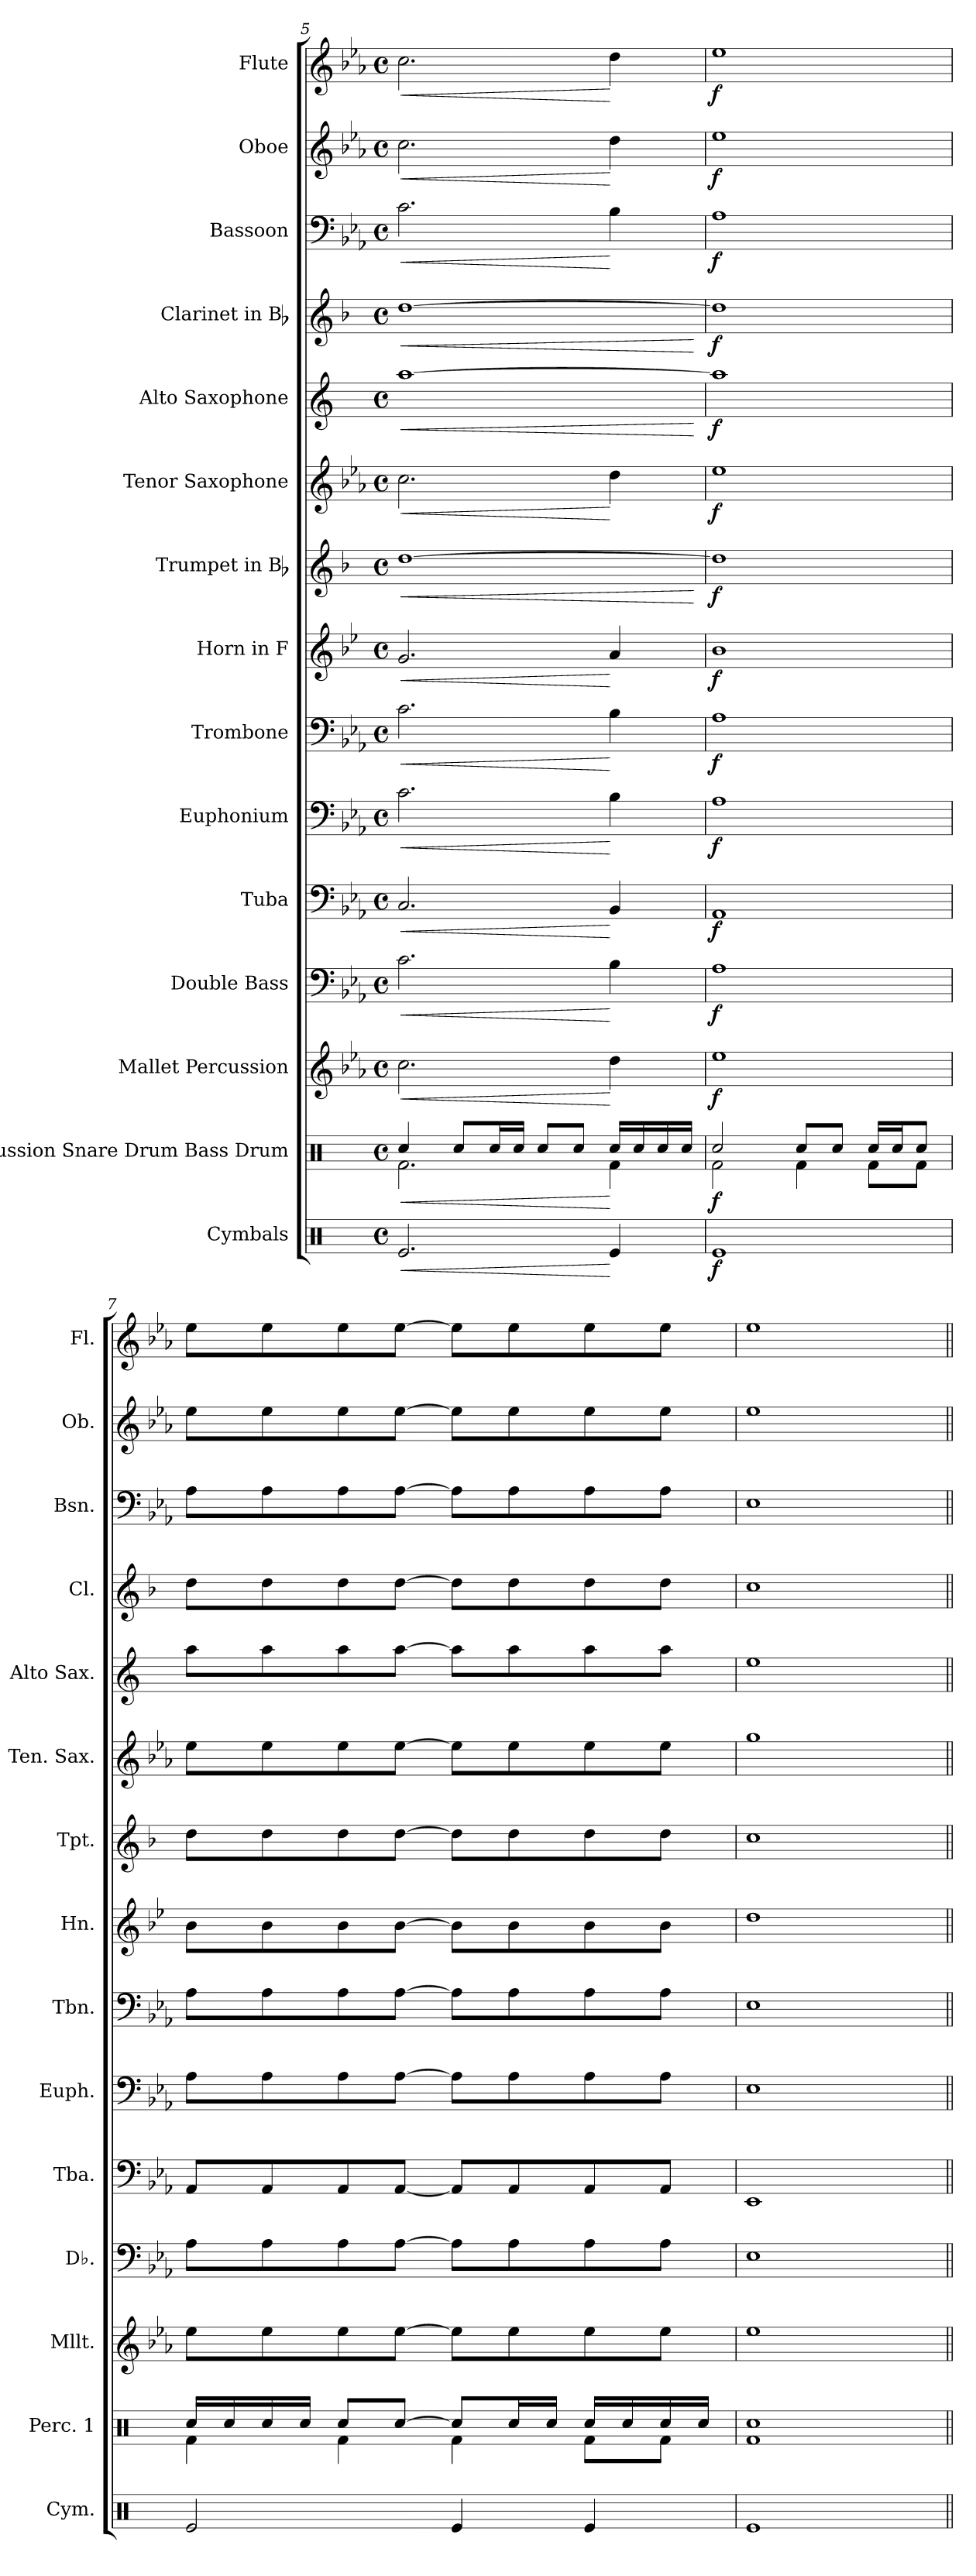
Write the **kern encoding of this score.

**kern	**dynam	**kern	**dynam	**kern	**dynam	**kern	**dynam	**kern	**dynam	**kern	**dynam	**kern	**dynam	**kern	**dynam	**kern	**dynam	**kern	**dynam	**kern	**dynam	**kern	**dynam	**kern	**dynam	**kern	**dynam	**kern	**dynam
*part15	*part15	*part14	*part14	*part13	*part13	*part12	*part12	*part11	*part11	*part10	*part10	*part9	*part9	*part8	*part8	*part7	*part7	*part6	*part6	*part5	*part5	*part4	*part4	*part3	*part3	*part2	*part2	*part1	*part1
*staff15	*staff15	*staff14	*staff14	*staff13	*staff13	*staff12	*staff12	*staff11	*staff11	*staff10	*staff10	*staff9	*staff9	*staff8	*staff8	*staff7	*staff7	*staff6	*staff6	*staff5	*staff5	*staff4	*staff4	*staff3	*staff3	*staff2	*staff2	*staff1	*staff1
*I"Cymbals	*	*I"Percussion Snare Drum Bass Drum	*	*I"Mallet Percussion	*	*I"Double Bass	*	*I"Tuba	*	*I"Euphonium	*	*I"Trombone	*	*I"Horn in F	*	*I"Trumpet in Bb	*	*I"Tenor Saxophone	*	*I"Alto Saxophone	*	*I"Clarinet in Bb	*	*I"Bassoon	*	*I"Oboe	*	*I"Flute	*
*I'Cym.	*	*I'Perc. 1	*	*I'Mllt.	*	*I'Db.	*	*I'Tba.	*	*I'Euph.	*	*I'Tbn.	*	*I'Hn.	*	*I'Tpt.	*	*I'Ten. Sax.	*	*I'Alto Sax.	*	*I'Cl.	*	*I'Bsn.	*	*I'Ob.	*	*I'Fl.	*
!!LO:PB:g=z
*clefX	*	*clefX	*	*clefG2	*	*clefF4	*	*clefF4	*	*clefF4	*	*clefF4	*	*clefG2	*	*clefG2	*	*clefG2	*	*clefG2	*	*clefG2	*	*clefF4	*	*clefG2	*	*clefG2	*
*	*	*	*	*ITrd-14c-24	*	*ITrd7c12	*	*	*	*	*	*	*	*ITrd4c7	*	*ITrd1c2	*	*ITrd8c14	*	*ITrd5c9	*	*ITrd1c2	*	*	*	*	*	*	*
*k[]	*	*k[]	*	*k[b-e-a-]	*	*k[b-e-a-]	*	*k[b-e-a-]	*	*k[b-e-a-]	*	*k[b-e-a-]	*	*k[b-e-a-]	*	*k[b-e-a-]	*	*k[b-e-a-]	*	*k[b-e-a-]	*	*k[b-e-a-]	*	*k[b-e-a-]	*	*k[b-e-a-]	*	*k[b-e-a-]	*
*C:	*	*C:	*	*E-:	*	*E-:	*	*E-:	*	*E-:	*	*E-:	*	*E-:	*	*E-:	*	*E-:	*	*E-:	*	*E-:	*	*E-:	*	*E-:	*	*E-:	*
*M4/4	*	*M4/4	*	*M4/4	*	*M4/4	*	*M4/4	*	*M4/4	*	*M4/4	*	*M4/4	*	*M4/4	*	*M4/4	*	*M4/4	*	*M4/4	*	*M4/4	*	*M4/4	*	*M4/4	*
*met(c)	*	*met(c)	*	*met(c)	*	*met(c)	*	*met(c)	*	*met(c)	*	*met(c)	*	*met(c)	*	*met(c)	*	*met(c)	*	*met(c)	*	*met(c)	*	*met(c)	*	*met(c)	*	*met(c)	*
=5	=5	=5	=5	=5	=5	=5	=5	=5	=5	=5	=5	=5	=5	=5	=5	=5	=5	=5	=5	=5	=5	=5	=5	=5	=5	=5	=5	=5	=5
!	!LO:HP:b	!	!LO:HP:b	!	!LO:HP:b	!	!LO:HP:b	!	!LO:HP:b	!	!LO:HP:b	!	!LO:HP:b	!	!LO:HP:b	!	!LO:HP:b	!	!LO:HP:b	!	!LO:HP:b	!	!LO:HP:b	!	!LO:HP:b	!	!LO:HP:b	!	!LO:HP:b
*	*	*^	*	*	*	*	*	*	*	*	*	*	*	*	*	*	*	*	*	*	*	*	*	*	*	*	*	*	*
2.Rei/	<	4Rcci/	2.Rfi\	<	2.cccci\	<	2.Ci\	<	2.Ci/	<	2.ci\	<	2.ci\	<	2.ci/	<	[>1cci	<	2.ci\	<	[>1cci	<	[>1cci	<	2.ci\	<	2.cci\	<	2.cci\	<
.	.	8Rcci/L	.	.	.	.	.	.	.	.	.	.	.	.	.	.	.	.	.	.	.	.	.	.	.	.	.	.	.	.
.	.	16Rcci/L	.	.	.	.	.	.	.	.	.	.	.	.	.	.	.	.	.	.	.	.	.	.	.	.	.	.	.	.
.	.	16Rcci/JJ	.	.	.	.	.	.	.	.	.	.	.	.	.	.	.	.	.	.	.	.	.	.	.	.	.	.	.	.
.	.	8Rcci/L	.	.	.	.	.	.	.	.	.	.	.	.	.	.	.	.	.	.	.	.	.	.	.	.	.	.	.	.
.	.	8Rcci/J	.	.	.	.	.	.	.	.	.	.	.	.	.	.	.	.	.	.	.	.	.	.	.	.	.	.	.	.
4Rei/	[	16Rcci/LL	4Rfi\	[	4ddddi\	[	4BB-i\	[	4BB-i/	[	4B-i\	[	4B-i\	[	4di/	[	.	.	4di\	[	.	.	.	.	4B-i\	[	4ddi\	[	4ddi\	[
.	.	16Rcci/	.	.	.	.	.	.	.	.	.	.	.	.	.	.	.	.	.	.	.	.	.	.	.	.	.	.	.	.
.	.	16Rcci/	.	.	.	.	.	.	.	.	.	.	.	.	.	.	.	.	.	.	.	.	.	.	.	.	.	.	.	.
.	.	16Rcci/JJ	.	.	.	.	.	.	.	.	.	.	.	.	.	.	.	.	.	.	.	.	.	.	.	.	.	.	.	.
*	*	*v	*v	*	*	*	*	*	*	*	*	*	*	*	*	*	*	*	*	*	*	*	*	*	*	*	*	*	*	*
.	.	.	.	.	.	.	.	.	.	.	.	.	.	.	.	.	[	.	.	.	[	.	[	.	.	.	.	.	.
=6	=6	=6	=6	=6	=6	=6	=6	=6	=6	=6	=6	=6	=6	=6	=6	=6	=6	=6	=6	=6	=6	=6	=6	=6	=6	=6	=6	=6	=6
*	*	*^	*	*	*	*	*	*	*	*	*	*	*	*	*	*	*	*	*	*	*	*	*	*	*	*	*	*	*
1Rei	f	2Rcci/	2Rfi\	f	1eeee-i	f	1AA-i	f	1AA-i	f	1A-i	f	1A-i	f	1e-i	f	1cci]	f	1e-i	f	1cci]	f	1cci]	f	1A-i	f	1ee-i	f	1ee-i	f
.	.	8Rcci/L	4Rfi\	.	.	.	.	.	.	.	.	.	.	.	.	.	.	.	.	.	.	.	.	.	.	.	.	.	.	.
.	.	8Rcci/J	.	.	.	.	.	.	.	.	.	.	.	.	.	.	.	.	.	.	.	.	.	.	.	.	.	.	.	.
.	.	16Rcci/LL	8Rfi\L	.	.	.	.	.	.	.	.	.	.	.	.	.	.	.	.	.	.	.	.	.	.	.	.	.	.	.
.	.	16Rcci/J	.	.	.	.	.	.	.	.	.	.	.	.	.	.	.	.	.	.	.	.	.	.	.	.	.	.	.	.
.	.	8Rcci/J	8Rfi\J	.	.	.	.	.	.	.	.	.	.	.	.	.	.	.	.	.	.	.	.	.	.	.	.	.	.	.
=7	=7	=7	=7	=7	=7	=7	=7	=7	=7	=7	=7	=7	=7	=7	=7	=7	=7	=7	=7	=7	=7	=7	=7	=7	=7	=7	=7	=7	=7	=7
2Rei/	.	16Rcci/LL	4Rfi\	.	8eeee-i\L	.	8AA-i\L	.	8AA-i/L	.	8A-i\L	.	8A-i\L	.	8e-i\L	.	8cci\L	.	8e-i\L	.	8cci\L	.	8cci\L	.	8A-i\L	.	8ee-i\L	.	8ee-i\L	.
.	.	16Rcci/	.	.	.	.	.	.	.	.	.	.	.	.	.	.	.	.	.	.	.	.	.	.	.	.	.	.	.	.
.	.	16Rcci/	.	.	8eeee-i\	.	8AA-i\	.	8AA-i/	.	8A-i\	.	8A-i\	.	8e-i\	.	8cci\	.	8e-i\	.	8cci\	.	8cci\	.	8A-i\	.	8ee-i\	.	8ee-i\	.
.	.	16Rcci/JJ	.	.	.	.	.	.	.	.	.	.	.	.	.	.	.	.	.	.	.	.	.	.	.	.	.	.	.	.
.	.	8Rcci/L	4Rfi\	.	8eeee-i\	.	8AA-i\	.	8AA-i/	.	8A-i\	.	8A-i\	.	8e-i\	.	8cci\	.	8e-i\	.	8cci\	.	8cci\	.	8A-i\	.	8ee-i\	.	8ee-i\	.
.	.	[>8Rcci/J	.	.	[>8eeee-i\J	.	[>8AA-i\J	.	[<8AA-i/J	.	[>8A-i\J	.	[>8A-i\J	.	[>8e-i\J	.	[>8cci\J	.	[>8e-i\J	.	[>8cci\J	.	[>8cci\J	.	[>8A-i\J	.	[>8ee-i\J	.	[>8ee-i\J	.
4Rei/	.	8Rcci/L]	4Rfi\	.	8eeee-i\L]	.	8AA-i\L]	.	8AA-i/L]	.	8A-i\L]	.	8A-i\L]	.	8e-i\L]	.	8cci\L]	.	8e-i\L]	.	8cci\L]	.	8cci\L]	.	8A-i\L]	.	8ee-i\L]	.	8ee-i\L]	.
.	.	16Rcci/L	.	.	8eeee-i\	.	8AA-i\	.	8AA-i/	.	8A-i\	.	8A-i\	.	8e-i\	.	8cci\	.	8e-i\	.	8cci\	.	8cci\	.	8A-i\	.	8ee-i\	.	8ee-i\	.
.	.	16Rcci/JJ	.	.	.	.	.	.	.	.	.	.	.	.	.	.	.	.	.	.	.	.	.	.	.	.	.	.	.	.
4Rei/	.	16Rcci/LL	8Rfi\L	.	8eeee-i\	.	8AA-i\	.	8AA-i/	.	8A-i\	.	8A-i\	.	8e-i\	.	8cci\	.	8e-i\	.	8cci\	.	8cci\	.	8A-i\	.	8ee-i\	.	8ee-i\	.
.	.	16Rcci/	.	.	.	.	.	.	.	.	.	.	.	.	.	.	.	.	.	.	.	.	.	.	.	.	.	.	.	.
.	.	16Rcci/	8Rfi\J	.	8eeee-i\J	.	8AA-i\J	.	8AA-i/J	.	8A-i\J	.	8A-i\J	.	8e-i\J	.	8cci\J	.	8e-i\J	.	8cci\J	.	8cci\J	.	8A-i\J	.	8ee-i\J	.	8ee-i\J	.
.	.	16Rcci/JJ	.	.	.	.	.	.	.	.	.	.	.	.	.	.	.	.	.	.	.	.	.	.	.	.	.	.	.	.
=8	=8	=8	=8	=8	=8	=8	=8	=8	=8	=8	=8	=8	=8	=8	=8	=8	=8	=8	=8	=8	=8	=8	=8	=8	=8	=8	=8	=8	=8	=8
1Rei	.	1Rcci	1Rfi	.	1eeee-i	.	1EE-i	.	1EE-i	.	1E-i	.	1E-i	.	1gi	.	1b-i	.	1gi	.	1gi	.	1b-i	.	1E-i	.	1ee-i	.	1ee-i	.
*	*	*v	*v	*	*	*	*	*	*	*	*	*	*	*	*	*	*	*	*	*	*	*	*	*	*	*	*	*	*	*
=||	=||	=||	=||	=||	=||	=||	=||	=||	=||	=||	=||	=||	=||	=||	=||	=||	=||	=||	=||	=||	=||	=||	=||	=||	=||	=||	=||	=||	=||
*-	*-	*-	*-	*-	*-	*-	*-	*-	*-	*-	*-	*-	*-	*-	*-	*-	*-	*-	*-	*-	*-	*-	*-	*-	*-	*-	*-	*-	*-
